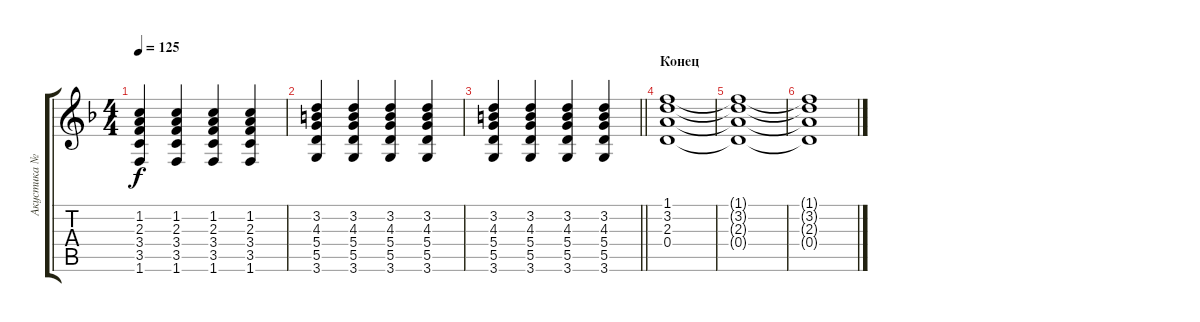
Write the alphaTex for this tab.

\track ("Акустика №2" "Акустика №") {instrument acousticguitarsteel}
\staff {score tabs}
\tuning (E4 B3 G3 D3 A2 E2) {hide}
\ts (4 4)
\tempo 125
\clef g2
\ks f
(1.2 2.3 3.4 3.5 1.6).4{dy f} (1.2 2.3 3.4 3.5 1.6).4 (1.2 2.3 3.4 3.5 1.6).4 (1.2 2.3 3.4 3.5 1.6).4 |
(3.2 4.3 5.4 5.5 3.6).4 (3.2 4.3 5.4 5.5 3.6).4 (3.2 4.3 5.4 5.5 3.6).4 (3.2 4.3 5.4 5.5 3.6).4 |
\barLineRight lightlight
(3.2 4.3 5.4 5.5 3.6).4 (3.2 4.3 5.4 5.5 3.6).4 (3.2 4.3 5.4 5.5 3.6).4 (3.2 4.3 5.4 5.5 3.6).4 |
\section ("" "Конец")
(1.1 3.2 2.3 0.4).1 |
(1.1{t} 3.2{t} 2.3{t} 0.4{t}).1 |
(1.1{t} 3.2{t} 2.3{t} 0.4{t}).1
